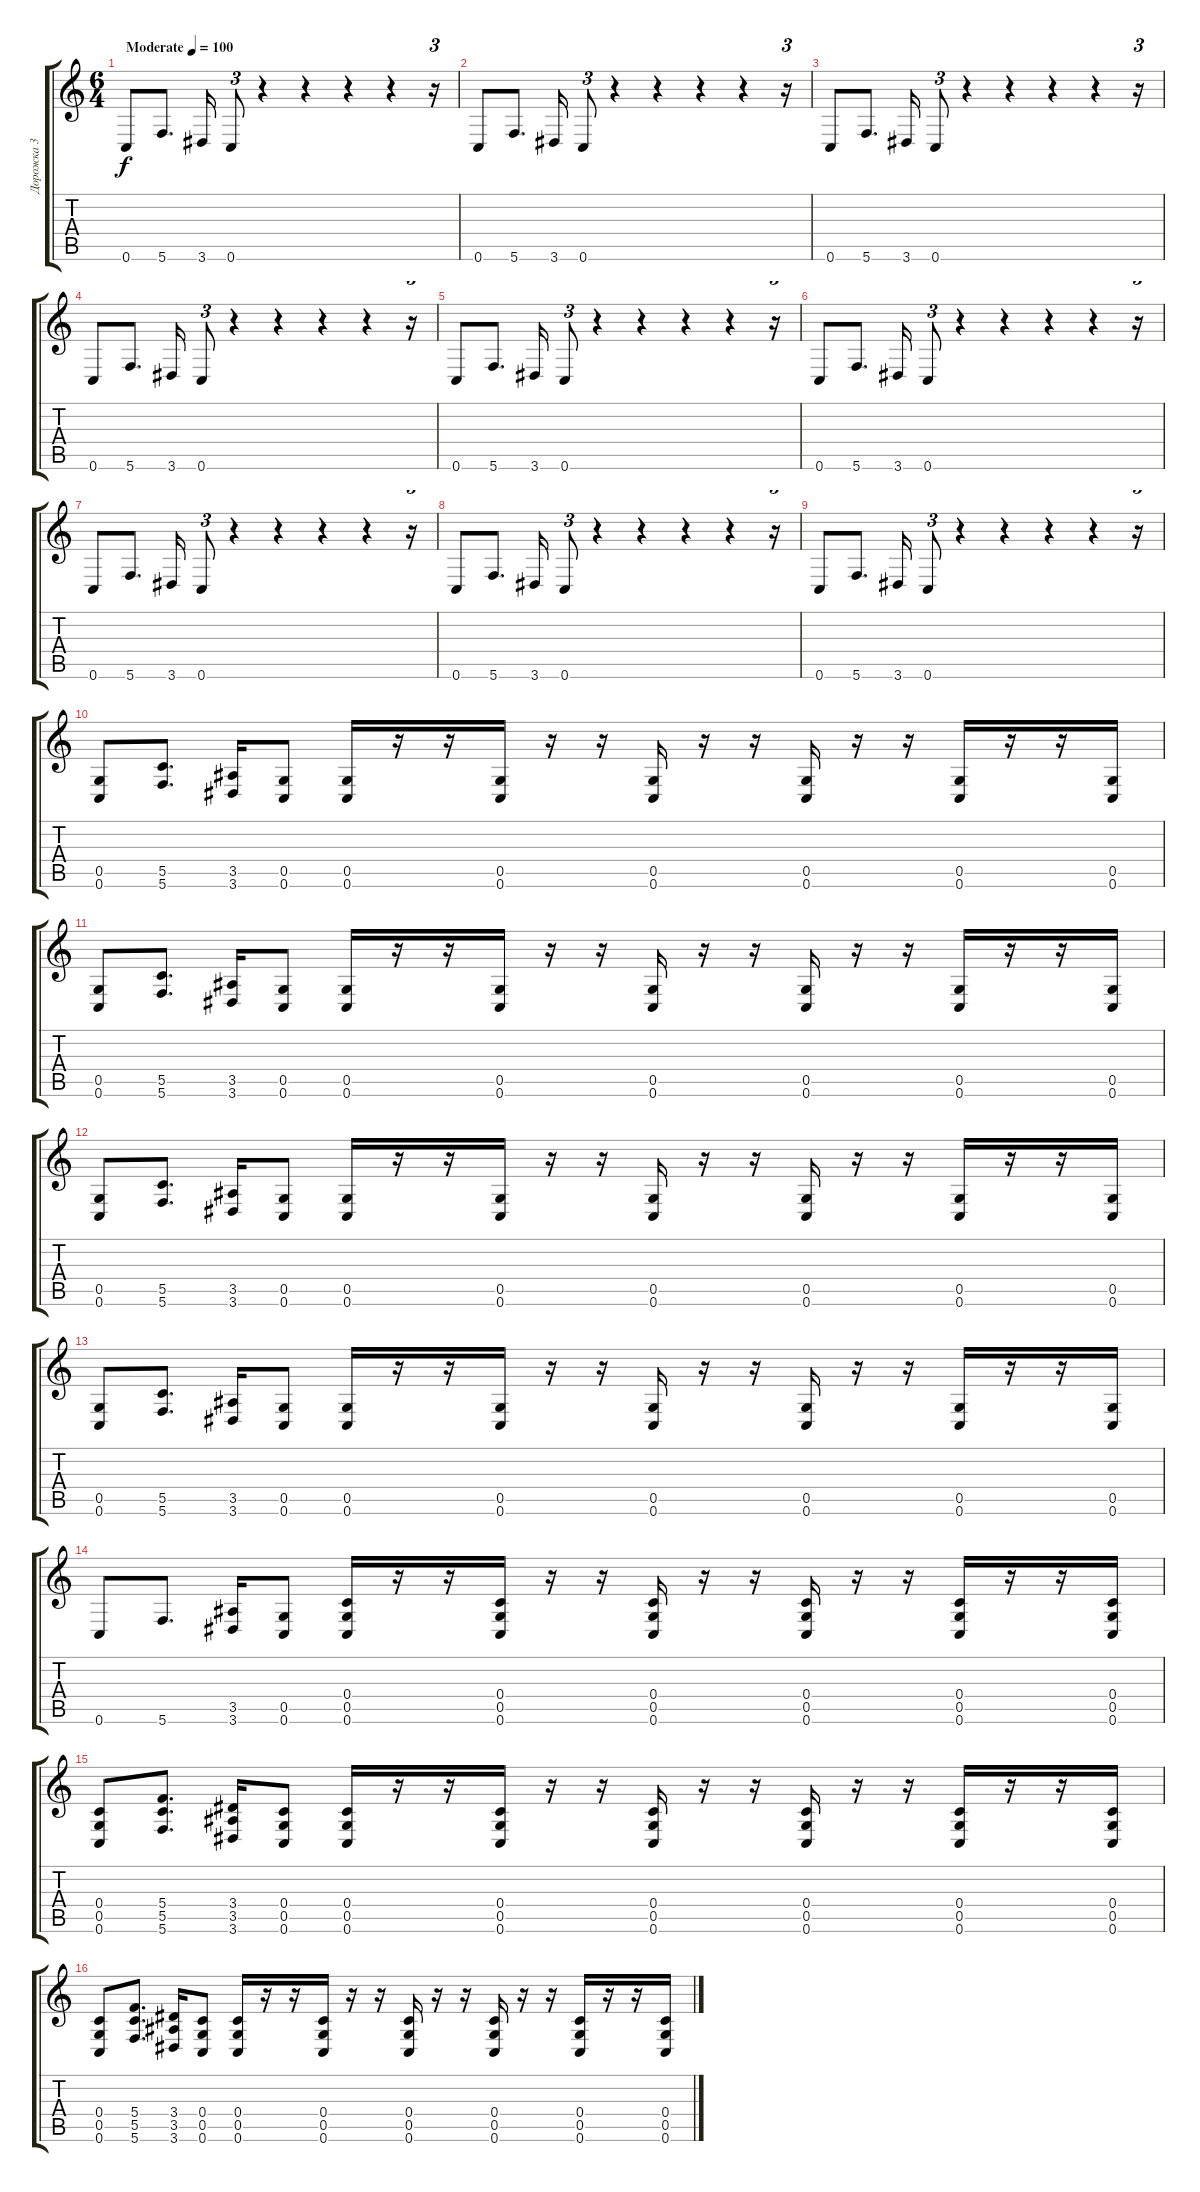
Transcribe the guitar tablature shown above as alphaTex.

\track ("Дорожка 3" "Дорожка 3") {instrument overdrivenguitar}
\staff {score tabs}
\tuning (D4 A3 F3 C3 G2 C2) {hide}
\ts (6 4)
\tempo (100 "Moderate")
\clef g2
\ks c
0.6.8{dy f instrument overdrivenguitar} 5.6.8{d} 3.6.16 0.6.8{tu (3 2)} r.4 r.4 r.4 r.4 r.16{tu (3 2)} |
0.6.8 5.6.8{d} 3.6.16 0.6.8{tu (3 2)} r.4 r.4 r.4 r.4 r.16{tu (3 2)} |
0.6.8 5.6.8{d} 3.6.16 0.6.8{tu (3 2)} r.4 r.4 r.4 r.4 r.16{tu (3 2)} |
0.6.8 5.6.8{d} 3.6.16 0.6.8{tu (3 2)} r.4 r.4 r.4 r.4 r.16{tu (3 2)} |
0.6.8 5.6.8{d} 3.6.16 0.6.8{tu (3 2)} r.4 r.4 r.4 r.4 r.16{tu (3 2)} |
0.6.8 5.6.8{d} 3.6.16 0.6.8{tu (3 2)} r.4 r.4 r.4 r.4 r.16{tu (3 2)} |
0.6.8 5.6.8{d} 3.6.16 0.6.8{tu (3 2)} r.4 r.4 r.4 r.4 r.16{tu (3 2)} |
0.6.8 5.6.8{d} 3.6.16 0.6.8{tu (3 2)} r.4 r.4 r.4 r.4 r.16{tu (3 2)} |
0.6.8 5.6.8{d} 3.6.16 0.6.8{tu (3 2)} r.4 r.4 r.4 r.4 r.16{tu (3 2)} |
(0.5 0.6).8 (5.5 5.6).8{d} (3.5 3.6).16 (0.5 0.6).8 (0.5 0.6).16 r.16 r.16 (0.5 0.6).16 r.16 r.16 (0.5 0.6).16 r.16 r.16 (0.5 0.6).16 r.16 r.16 (0.5 0.6).16 r.16 r.16 (0.5 0.6).16 |
(0.5 0.6).8 (5.5 5.6).8{d} (3.5 3.6).16 (0.5 0.6).8 (0.5 0.6).16 r.16 r.16 (0.5 0.6).16 r.16 r.16 (0.5 0.6).16 r.16 r.16 (0.5 0.6).16 r.16 r.16 (0.5 0.6).16 r.16 r.16 (0.5 0.6).16 |
(0.5 0.6).8 (5.5 5.6).8{d} (3.5 3.6).16 (0.5 0.6).8 (0.5 0.6).16 r.16 r.16 (0.5 0.6).16 r.16 r.16 (0.5 0.6).16 r.16 r.16 (0.5 0.6).16 r.16 r.16 (0.5 0.6).16 r.16 r.16 (0.5 0.6).16 |
(0.5 0.6).8 (5.5 5.6).8{d} (3.5 3.6).16 (0.5 0.6).8 (0.5 0.6).16 r.16 r.16 (0.5 0.6).16 r.16 r.16 (0.5 0.6).16 r.16 r.16 (0.5 0.6).16 r.16 r.16 (0.5 0.6).16 r.16 r.16 (0.5 0.6).16 |
0.6.8 5.6.8{d} (3.5 3.6).16 (0.5 0.6).8 (0.4 0.5 0.6).16 r.16 r.16 (0.4 0.5 0.6).16 r.16 r.16 (0.4 0.5 0.6).16 r.16 r.16 (0.4 0.5 0.6).16 r.16 r.16 (0.4 0.5 0.6).16 r.16 r.16 (0.4 0.5 0.6).16 |
(0.4 0.5 0.6).8 (5.4 5.5 5.6).8{d} (3.4 3.5 3.6).16 (0.4 0.5 0.6).8 (0.4 0.5 0.6).16 r.16 r.16 (0.4 0.5 0.6).16 r.16 r.16 (0.4 0.5 0.6).16 r.16 r.16 (0.4 0.5 0.6).16 r.16 r.16 (0.4 0.5 0.6).16 r.16 r.16 (0.4 0.5 0.6).16 |
(0.4 0.5 0.6).8 (5.4 5.5 5.6).8{d} (3.4 3.5 3.6).16 (0.4 0.5 0.6).8 (0.4 0.5 0.6).16 r.16 r.16 (0.4 0.5 0.6).16 r.16 r.16 (0.4 0.5 0.6).16 r.16 r.16 (0.4 0.5 0.6).16 r.16 r.16 (0.4 0.5 0.6).16 r.16 r.16 (0.4 0.5 0.6).16
